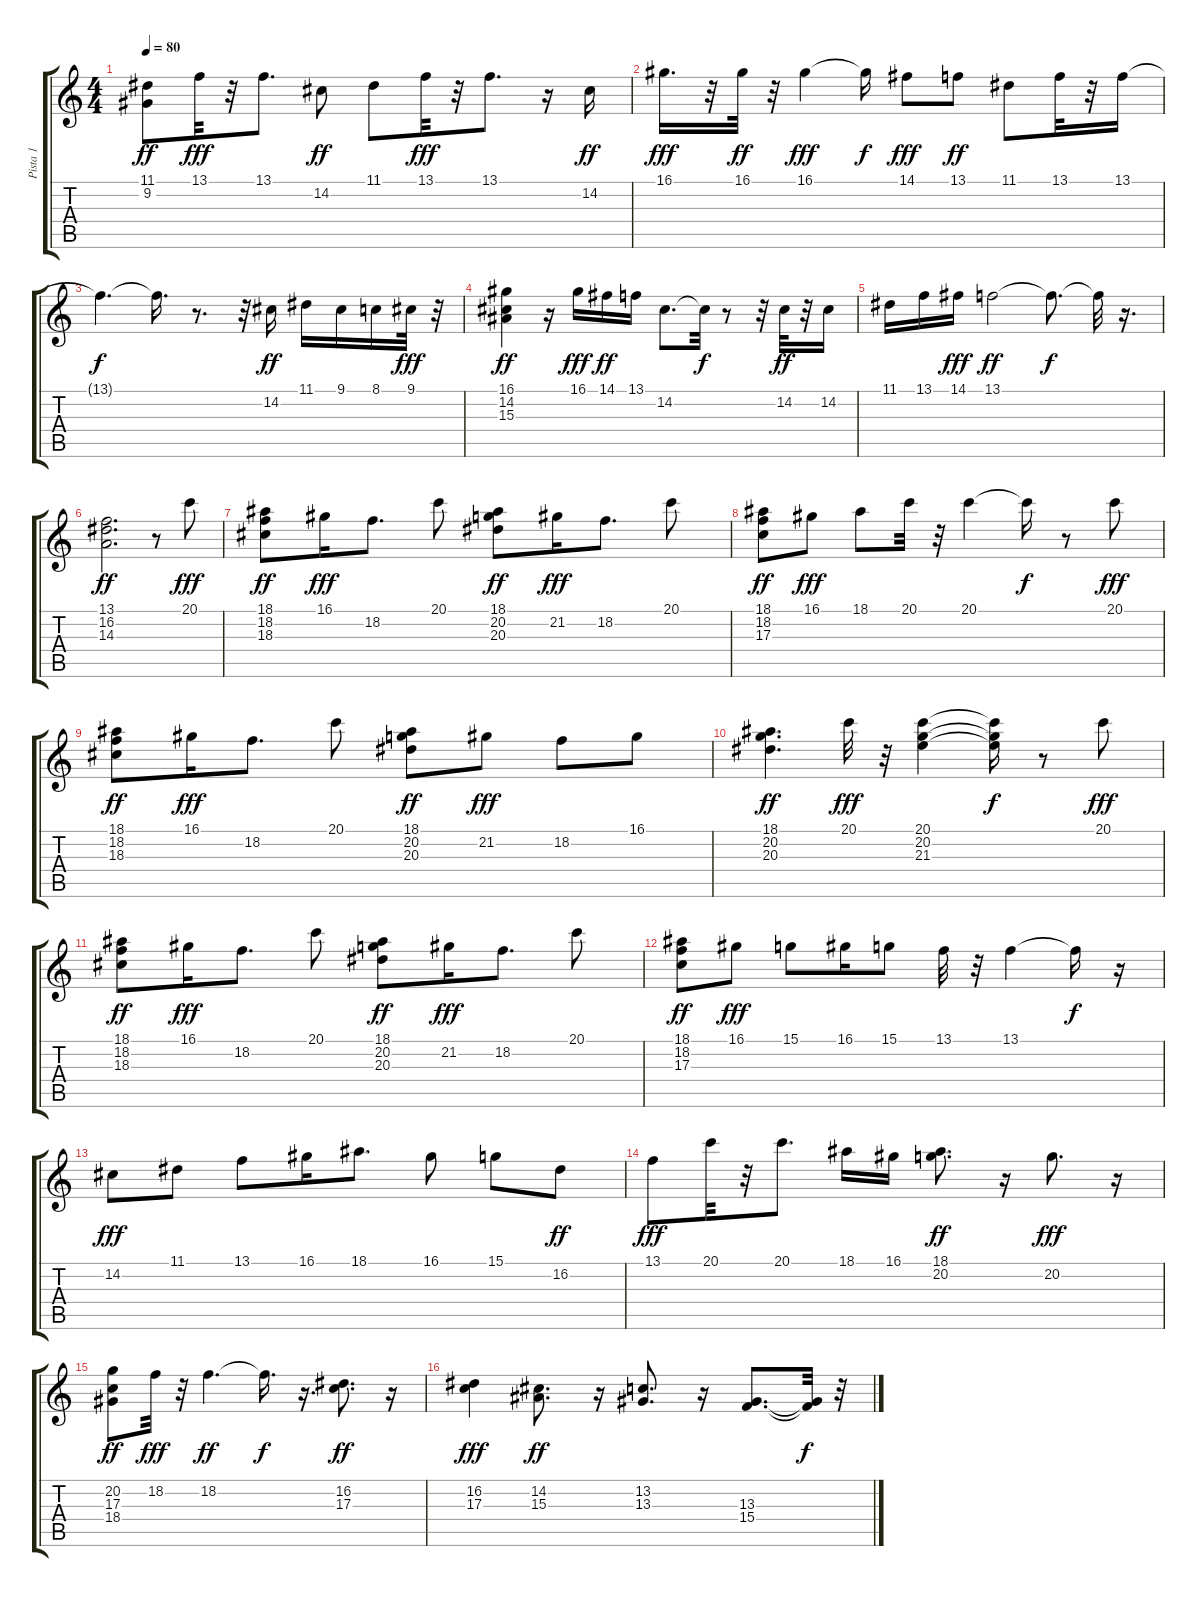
\track ("Pista 1" "Pista 1") {instrument electricpiano1}
\staff {score tabs}
\tuning (E4 B3 G3 D3 A2 E2) {hide}
\ts (4 4)
\tempo 80
\clef g2
\ks c
(11.1 9.2).8{dy ff} 13.1.32{dy fff} r.32 13.1.8{d} 14.2.8{dy ff} 11.1.8 13.1.32{dy fff} r.32 13.1.8{d} r.16 14.2.16{dy ff} |
16.1.16{d dy fff} r.32 16.1.32{dy ff} r.32 16.1.4{dy fff} 16.1{t}.16{dy f} 14.1.8{dy fff} 13.1.8{dy ff} 11.1.8 13.1.32 r.32 13.1.16 |
13.1{t}.4{d dy f} 13.1{t}.16{d} r.8{d} r.32 14.2.16{dy ff} 11.1.16 9.1.16 8.1.16 9.1.32{dy fff} r.32 |
(16.1 14.2 15.3).4{dy ff} r.16 16.1.16{dy fff} 14.1.16{dy ff} 13.1.16 14.2.8{d} 14.2{t}.32{dy f} r.8 r.32 14.2.32{dy ff} r.32 14.2.16 |
11.1.16 13.1.16 14.1.16{dy fff} 13.1.2{dy ff} 13.1{t}.8{d dy f} 13.1{t}.32 r.16{d} |
(13.1 16.2 14.3).2{d dy ff} r.8 20.1.8{dy fff} |
(18.1 18.2 18.3).8{dy ff} 16.1.16{dy fff} 18.2.8{d} 20.1.8 (18.1 20.2 20.3).8{dy ff} 21.2.16{dy fff} 18.2.8{d} 20.1.8 |
(18.1 18.2 17.3).8{dy ff} 16.1.8{dy fff} 18.1.8 20.1.32 r.32 20.1.4 20.1{t}.16{dy f} r.8 20.1.8{dy fff} |
(18.1 18.2 18.3).8{dy ff} 16.1.16{dy fff} 18.2.8{d} 20.1.8 (18.1 20.2 20.3).8{dy ff} 21.2.8{dy fff} 18.2.8 16.1.8 |
(18.1 20.2 20.3).4{d dy ff} 20.1.32{dy fff} r.32 (20.1 20.2 21.3).4 (20.1{t} 20.2{t} 21.3{t}).16{dy f} r.8 20.1.8{dy fff} |
(18.1 18.2 18.3).8{dy ff} 16.1.16{dy fff} 18.2.8{d} 20.1.8 (18.1 20.2 20.3).8{dy ff} 21.2.16{dy fff} 18.2.8{d} 20.1.8 |
(18.1 18.2 17.3).8{dy ff} 16.1.8{dy fff} 15.1.8 16.1.16 15.1.8 13.1.32 r.32 13.1.4 13.1{t}.16{dy f} r.16 |
14.2.8{dy fff} 11.1.8 13.1.8 16.1.16 18.1.8{d} 16.1.8 15.1.8 16.2.8{dy ff} |
13.1.8{dy fff} 20.1.32 r.32 20.1.8{d} 18.1.16 16.1.16 (18.1 20.2).8{d dy ff} r.16 20.2.8{d dy fff} r.16 |
(20.2 17.3 18.4).8{dy ff} 18.2.32{dy fff} r.32 18.2.4{d dy ff} 18.2{t}.16{d dy f} r.16{d} (16.2 17.3).8{d dy ff} r.16 |
(16.2 17.3).4{dy fff} (14.2 15.3).8{d dy ff} r.16 (13.2 13.3).8{d} r.16 (13.3 15.4).8{d} (13.3{t} 15.4{t}).32{dy f} r.32
